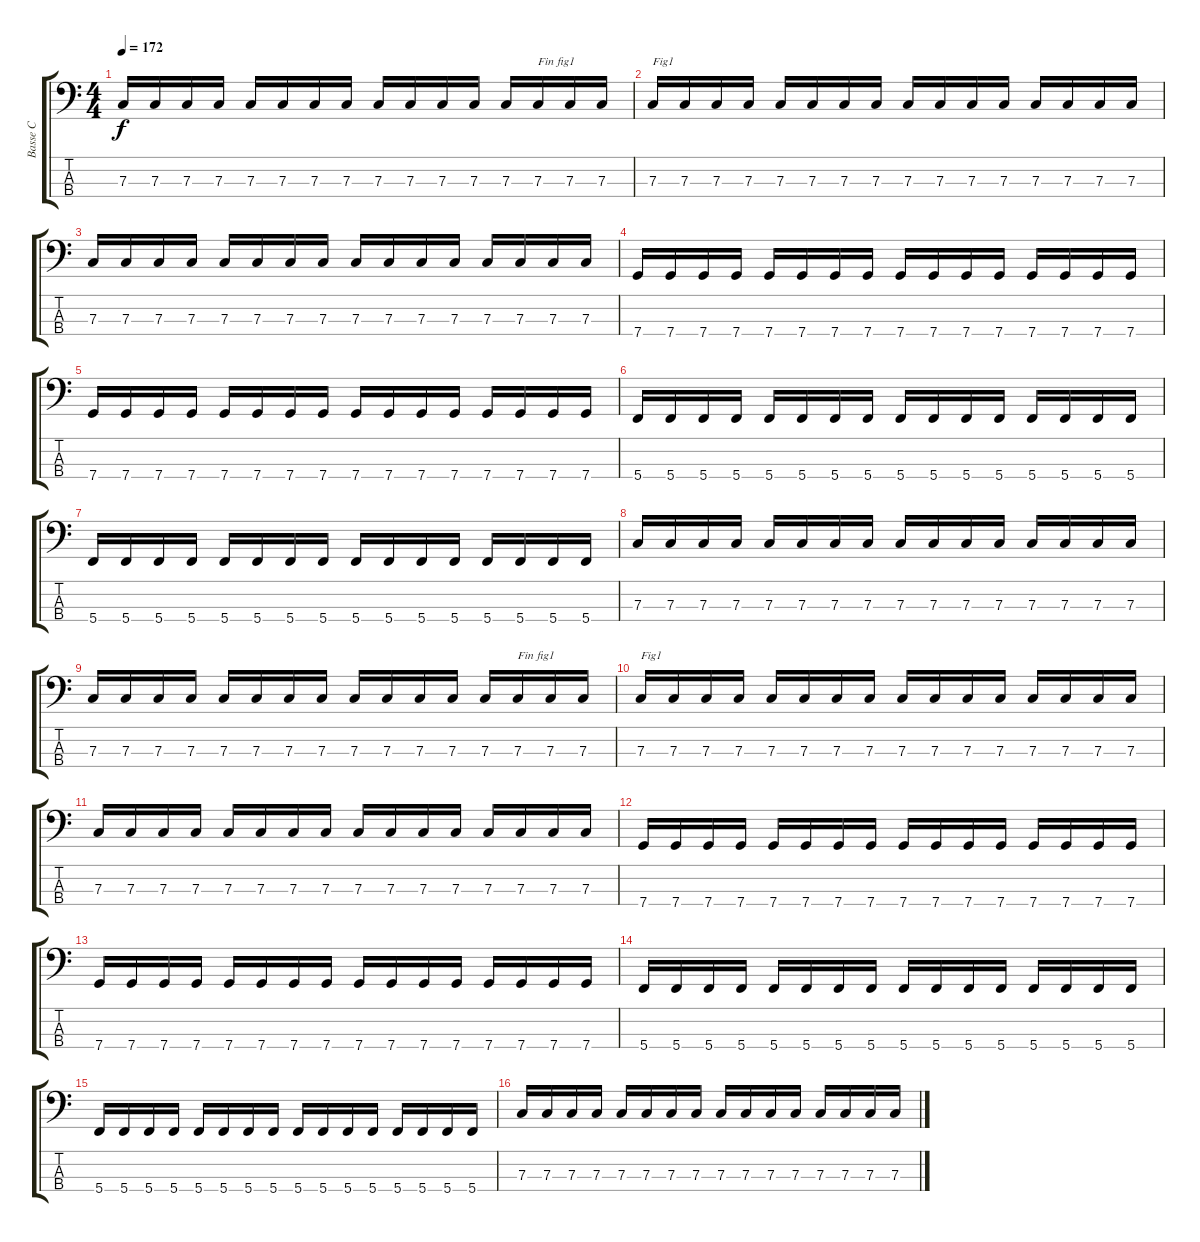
\track ("Basse C" "Basse C") {instrument electricbasspick}
\staff {score tabs}
\tuning (Eb2 Bb1 F1 C1) {hide}
\ts (4 4)
\tempo 172
\clef f4
\ks c
7.3.16{dy f} 7.3.16 7.3.16 7.3.16 7.3.16 7.3.16 7.3.16 7.3.16 7.3.16 7.3.16 7.3.16 7.3.16 7.3.16 7.3.16{txt "Fin fig1"} 7.3.16 7.3.16 |
7.3.16{txt "Fig1"} 7.3.16 7.3.16 7.3.16 7.3.16 7.3.16 7.3.16 7.3.16 7.3.16 7.3.16 7.3.16 7.3.16 7.3.16 7.3.16 7.3.16 7.3.16 |
7.3.16 7.3.16 7.3.16 7.3.16 7.3.16 7.3.16 7.3.16 7.3.16 7.3.16 7.3.16 7.3.16 7.3.16 7.3.16 7.3.16 7.3.16 7.3.16 |
7.4.16 7.4.16 7.4.16 7.4.16 7.4.16 7.4.16 7.4.16 7.4.16 7.4.16 7.4.16 7.4.16 7.4.16 7.4.16 7.4.16 7.4.16 7.4.16 |
7.4.16 7.4.16 7.4.16 7.4.16 7.4.16 7.4.16 7.4.16 7.4.16 7.4.16 7.4.16 7.4.16 7.4.16 7.4.16 7.4.16 7.4.16 7.4.16 |
5.4.16 5.4.16 5.4.16 5.4.16 5.4.16 5.4.16 5.4.16 5.4.16 5.4.16 5.4.16 5.4.16 5.4.16 5.4.16 5.4.16 5.4.16 5.4.16 |
5.4.16 5.4.16 5.4.16 5.4.16 5.4.16 5.4.16 5.4.16 5.4.16 5.4.16 5.4.16 5.4.16 5.4.16 5.4.16 5.4.16 5.4.16 5.4.16 |
7.3.16 7.3.16 7.3.16 7.3.16 7.3.16 7.3.16 7.3.16 7.3.16 7.3.16 7.3.16 7.3.16 7.3.16 7.3.16 7.3.16 7.3.16 7.3.16 |
7.3.16 7.3.16 7.3.16 7.3.16 7.3.16 7.3.16 7.3.16 7.3.16 7.3.16 7.3.16 7.3.16 7.3.16 7.3.16 7.3.16{txt "Fin fig1"} 7.3.16 7.3.16 |
7.3.16{txt "Fig1"} 7.3.16 7.3.16 7.3.16 7.3.16 7.3.16 7.3.16 7.3.16 7.3.16 7.3.16 7.3.16 7.3.16 7.3.16 7.3.16 7.3.16 7.3.16 |
7.3.16 7.3.16 7.3.16 7.3.16 7.3.16 7.3.16 7.3.16 7.3.16 7.3.16 7.3.16 7.3.16 7.3.16 7.3.16 7.3.16 7.3.16 7.3.16 |
7.4.16 7.4.16 7.4.16 7.4.16 7.4.16 7.4.16 7.4.16 7.4.16 7.4.16 7.4.16 7.4.16 7.4.16 7.4.16 7.4.16 7.4.16 7.4.16 |
7.4.16 7.4.16 7.4.16 7.4.16 7.4.16 7.4.16 7.4.16 7.4.16 7.4.16 7.4.16 7.4.16 7.4.16 7.4.16 7.4.16 7.4.16 7.4.16 |
5.4.16 5.4.16 5.4.16 5.4.16 5.4.16 5.4.16 5.4.16 5.4.16 5.4.16 5.4.16 5.4.16 5.4.16 5.4.16 5.4.16 5.4.16 5.4.16 |
5.4.16 5.4.16 5.4.16 5.4.16 5.4.16 5.4.16 5.4.16 5.4.16 5.4.16 5.4.16 5.4.16 5.4.16 5.4.16 5.4.16 5.4.16 5.4.16 |
7.3.16 7.3.16 7.3.16 7.3.16 7.3.16 7.3.16 7.3.16 7.3.16 7.3.16 7.3.16 7.3.16 7.3.16 7.3.16 7.3.16 7.3.16 7.3.16
